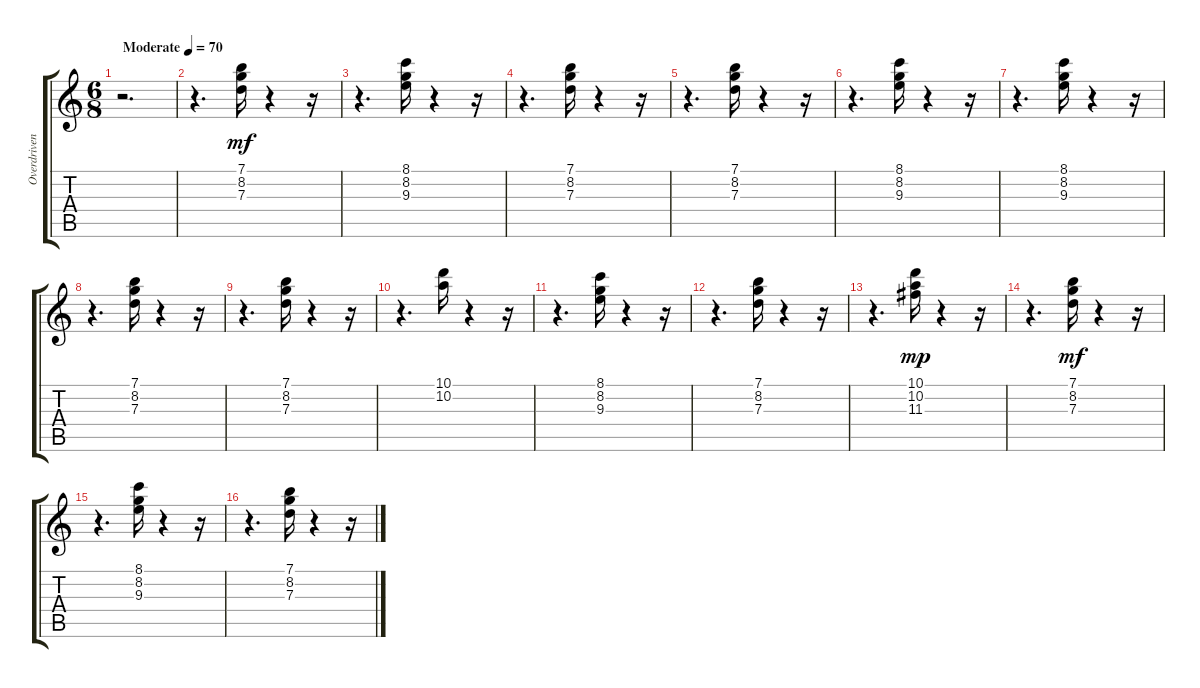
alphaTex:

\track ("Overdriven Guitar" "Overdriven") {instrument overdrivenguitar}
\staff {score tabs}
\tuning (E4 B3 G3 D3 A2 E2) {hide}
\ts (6 8)
\tempo (70 "Moderate")
\clef g2
\ks c
r.2{d dy mf instrument overdrivenguitar} |
r.4{d} (7.1 8.2 7.3).16 r.4 r.16 |
r.4{d} (8.1 8.2 9.3).16 r.4 r.16 |
r.4{d} (7.1 8.2 7.3).16 r.4 r.16 |
r.4{d} (7.1 8.2 7.3).16 r.4 r.16 |
r.4{d} (8.1 8.2 9.3).16 r.4 r.16 |
r.4{d} (8.1 8.2 9.3).16 r.4 r.16 |
r.4{d} (7.1 8.2 7.3).16 r.4 r.16 |
r.4{d} (7.1 8.2 7.3).16 r.4 r.16 |
r.4{d} (10.1 10.2).16 r.4 r.16 |
r.4{d} (8.1 8.2 9.3).16 r.4 r.16 |
r.4{d} (7.1 8.2 7.3).16 r.4 r.16 |
r.4{d} (10.1 10.2 11.3).16{dy mp} r.4 r.16 |
r.4{d} (7.1 8.2 7.3).16{dy mf} r.4 r.16 |
r.4{d} (8.1 8.2 9.3).16 r.4 r.16 |
r.4{d} (7.1 8.2 7.3).16 r.4 r.16
